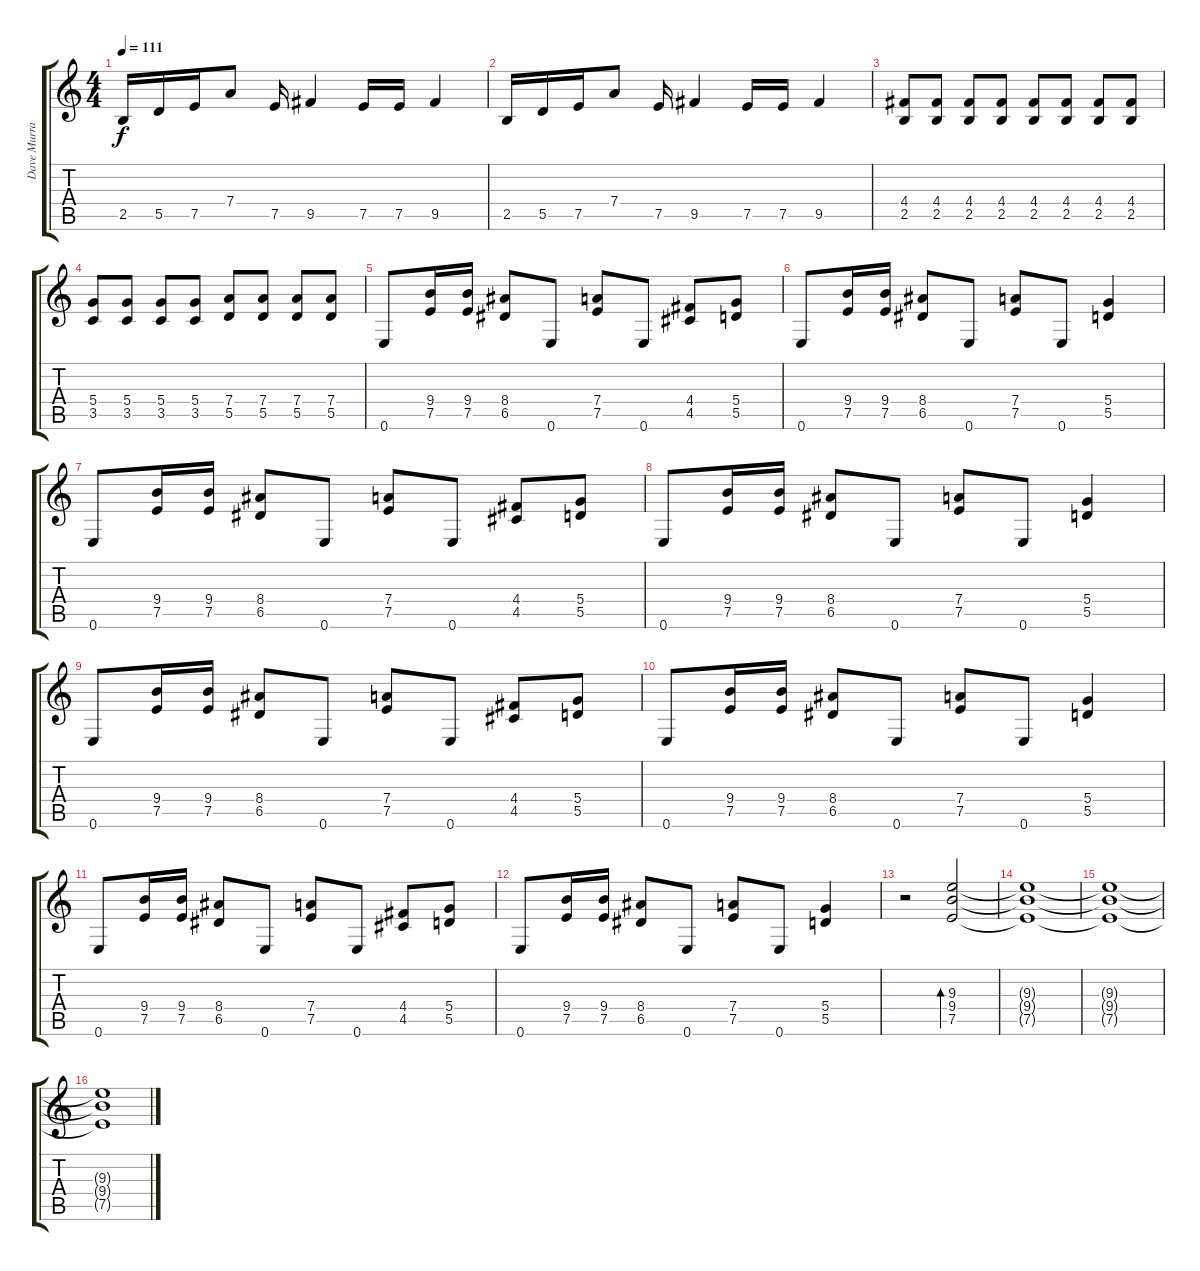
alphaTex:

\track ("Dave Murray" "Dave Murra") {instrument overdrivenguitar}
\staff {score tabs}
\tuning (E4 B3 G3 D3 A2 E2) {hide}
\ts (4 4)
\tempo 111
\clef g2
\ks c
2.5.16{dy f} 5.5.16 7.5.16 7.4.8 7.5.16 9.5.4 7.5.16 7.5.16 9.5.4 |
2.5.16 5.5.16 7.5.16 7.4.8 7.5.16 9.5.4 7.5.16 7.5.16 9.5.4 |
(4.4 2.5).8 (4.4 2.5).8 (4.4 2.5).8 (4.4 2.5).8 (4.4 2.5).8 (4.4 2.5).8 (4.4 2.5).8 (4.4 2.5).8 |
(5.4 3.5).8 (5.4 3.5).8 (5.4 3.5).8 (5.4 3.5).8 (7.4 5.5).8 (7.4 5.5).8 (7.4 5.5).8 (7.4 5.5).8 |
0.6.8 (9.4 7.5).16 (9.4 7.5).16 (8.4 6.5).8 0.6.8 (7.4 7.5).8 0.6.8 (4.4 4.5).8 (5.4 5.5).8 |
0.6.8 (9.4 7.5).16 (9.4 7.5).16 (8.4 6.5).8 0.6.8 (7.4 7.5).8 0.6.8 (5.4 5.5).4 |
0.6.8 (9.4 7.5).16 (9.4 7.5).16 (8.4 6.5).8 0.6.8 (7.4 7.5).8 0.6.8 (4.4 4.5).8 (5.4 5.5).8 |
0.6.8 (9.4 7.5).16 (9.4 7.5).16 (8.4 6.5).8 0.6.8 (7.4 7.5).8 0.6.8 (5.4 5.5).4 |
0.6.8 (9.4 7.5).16 (9.4 7.5).16 (8.4 6.5).8 0.6.8 (7.4 7.5).8 0.6.8 (4.4 4.5).8 (5.4 5.5).8 |
0.6.8 (9.4 7.5).16 (9.4 7.5).16 (8.4 6.5).8 0.6.8 (7.4 7.5).8 0.6.8 (5.4 5.5).4 |
0.6.8 (9.4 7.5).16 (9.4 7.5).16 (8.4 6.5).8 0.6.8 (7.4 7.5).8 0.6.8 (4.4 4.5).8 (5.4 5.5).8 |
0.6.8 (9.4 7.5).16 (9.4 7.5).16 (8.4 6.5).8 0.6.8 (7.4 7.5).8 0.6.8 (5.4 5.5).4 |
r.2 (9.3 9.4 7.5).2{bd 480 volume 16 instrument electricguitarclean} |
(9.3{t} 9.4{t} 7.5{t}).1 |
(9.3{t} 9.4{t} 7.5{t}).1 |
(9.3{t} 9.4{t} 7.5{t}).1
